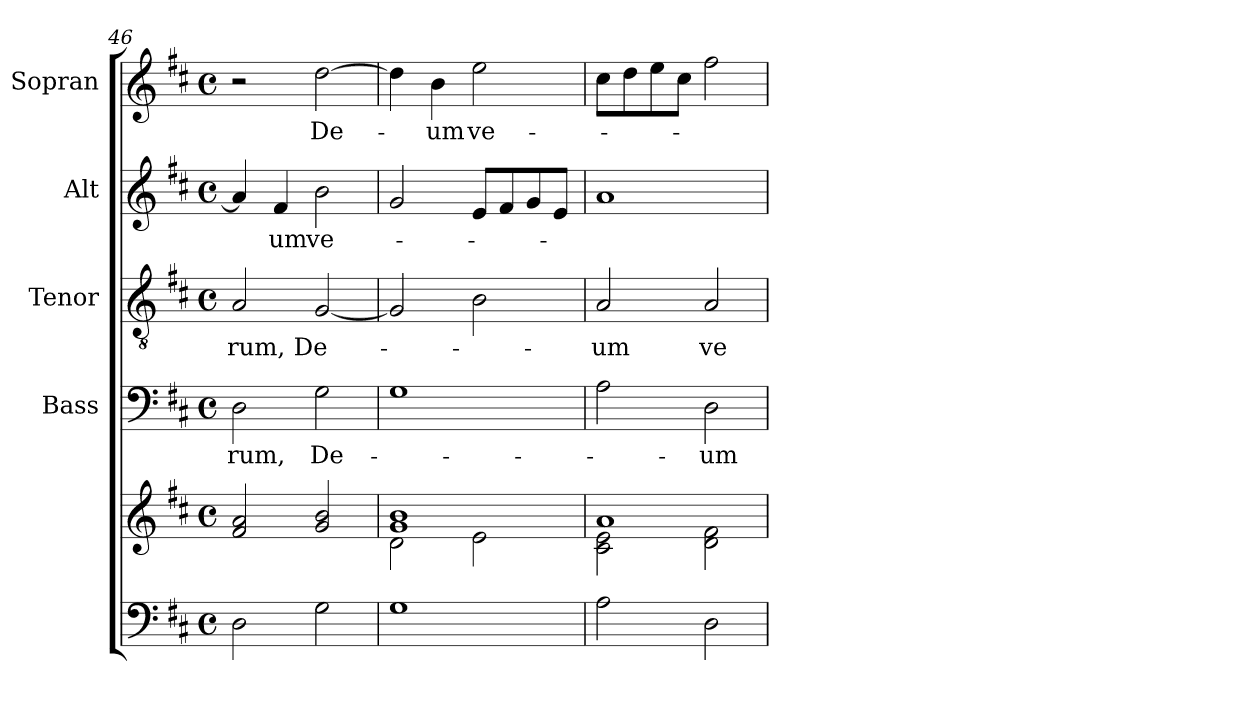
**kern	**kern	**kern	**text	**kern	**text	**kern	**text	**kern	**text
*part5	*part5	*part4	*part4	*part3	*part3	*part2	*part2	*part1	*part1
*staff6	*staff5	*staff4	*staff4	*staff3	*staff3	*staff2	*staff2	*staff1	*staff1
*	*	*I"Bass	*	*I"Tenor	*	*I"Alt	*	*I"Sopran	*
*	*	*I'B.	*	*I'T.	*	*I'A.	*	*I'S.	*
*clefF4	*clefG2	*clefF4	*	*clefGv2	*	*clefG2	*	*clefG2	*
*k[f#c#]	*k[f#c#]	*k[f#c#]	*	*k[f#c#]	*	*k[f#c#]	*	*k[f#c#]	*
*D:	*D:	*D:	*	*D:	*	*D:	*	*D:	*
*M4/4	*M4/4	*M4/4	*	*M4/4	*	*M4/4	*	*M4/4	*
*met(c)	*met(c)	*met(c)	*	*met(c)	*	*met(c)	*	*met(c)	*
=46	=46	=46	=46	=46	=46	=46	=46	=46	=46
!	!	!	!LO:LY:b	!	!LO:LY:b	!	!	!	!
2D\	2f#/ 2a/	2D\	-rum,	2A/	-rum,	4a/]	.	2r	.
!	!	!	!	!	!	!	!LO:LY:b	!	!
.	.	.	.	.	.	4f#/	-um	.	.
!	!	!	!LO:LY:b	!	!LO:LY:b	!	!LO:LY:b	!	!LO:LY:b
2G\	2g/ 2b/	2G\	De-	[2G/	De-	2b\	ve-	[2dd\	De-
=47	=47	=47	=47	=47	=47	=47	=47	=47	=47
*	*^	*	*	*	*	*	*	*	*
1G	1g 1b	2d\	1G	.	2G/]	.	2g/	.	4dd\]	.
!	!	!	!	!	!	!	!	!	!	!LO:LY:b
.	.	.	.	.	.	.	.	.	4b\	-um
!	!	!	!	!	!	!	!	!	!	!LO:LY:b
.	.	2e\	.	.	2B\	.	8e/L	.	2ee\	ve-
.	.	.	.	.	.	.	8f#/	.	.	.
.	.	.	.	.	.	.	8g/	.	.	.
.	.	.	.	.	.	.	8e/J	.	.	.
!!LO:LB:g=z
=48	=48	=48	=48	=48	=48	=48	=48	=48	=48	=48
!	!	!	!	!	!	!LO:LY:b	!	!	!	!
2A\	1a	2c#\ 2e\	2A\	.	2A/	-um	1a	.	8cc#\L	.
.	.	.	.	.	.	.	.	.	8dd\	.
.	.	.	.	.	.	.	.	.	8ee\	.
.	.	.	.	.	.	.	.	.	8cc#\J	.
!	!	!	!	!LO:LY:b	!	!LO:LY:b	!	!	!	!
2D\	.	2d\ 2f#\	2D\	-um	2A/	ve-	.	.	2ff#\	.
*	*v	*v	*	*	*	*	*	*	*	*
=	=	=	=	=	=	=	=	=	=
*-	*-	*-	*-	*-	*-	*-	*-	*-	*-
